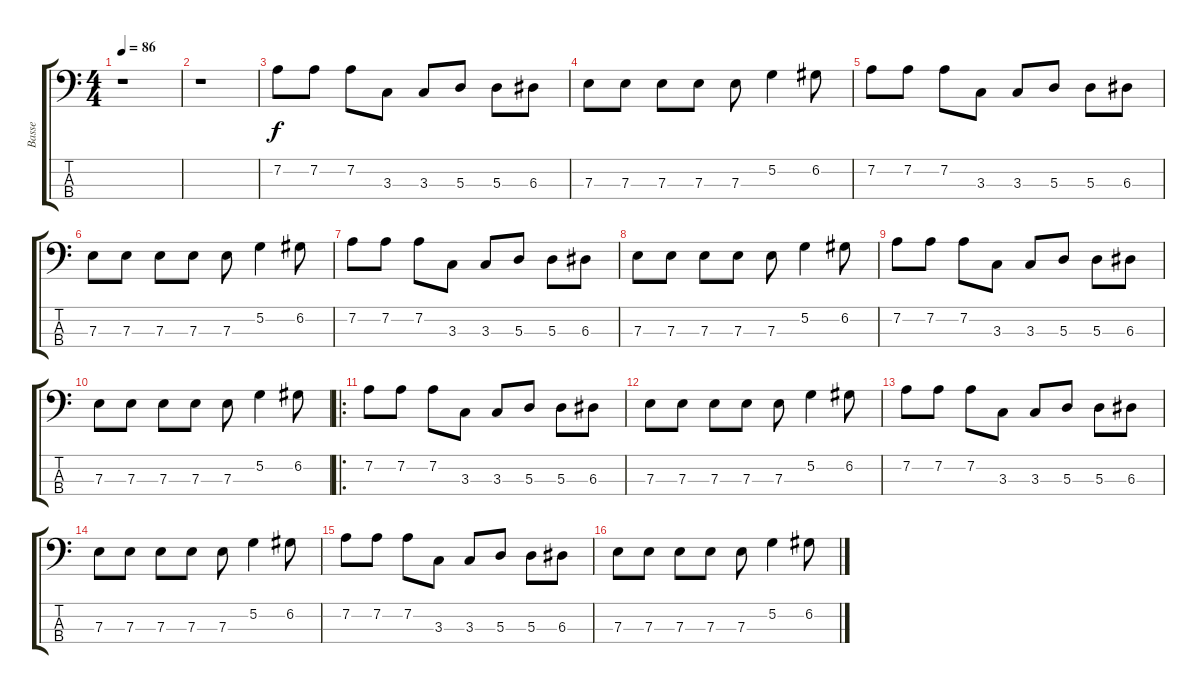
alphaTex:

\track ("Basse" "Basse") {instrument fretlessbass}
\staff {score tabs}
\tuning (G2 D2 A1 E1) {hide}
\ts (4 4)
\tempo 86
\clef f4
\ks c
r.1{dy f instrument fretlessbass} |
r.1 |
7.2.8 7.2.8 7.2.8 3.3.8 3.3.8 5.3.8 5.3.8 6.3.8 |
7.3.8 7.3.8 7.3.8 7.3.8 7.3.8 5.2.4 6.2.8 |
7.2.8 7.2.8 7.2.8 3.3.8 3.3.8 5.3.8 5.3.8 6.3.8 |
7.3.8 7.3.8 7.3.8 7.3.8 7.3.8 5.2.4 6.2.8 |
7.2.8 7.2.8 7.2.8 3.3.8 3.3.8 5.3.8 5.3.8 6.3.8 |
7.3.8 7.3.8 7.3.8 7.3.8 7.3.8 5.2.4 6.2.8 |
7.2.8 7.2.8 7.2.8 3.3.8 3.3.8 5.3.8 5.3.8 6.3.8 |
7.3.8 7.3.8 7.3.8 7.3.8 7.3.8 5.2.4 6.2.8 |
\ro
7.2.8 7.2.8 7.2.8 3.3.8 3.3.8 5.3.8 5.3.8 6.3.8 |
7.3.8 7.3.8 7.3.8 7.3.8 7.3.8 5.2.4 6.2.8 |
7.2.8 7.2.8 7.2.8 3.3.8 3.3.8 5.3.8 5.3.8 6.3.8 |
7.3.8 7.3.8 7.3.8 7.3.8 7.3.8 5.2.4 6.2.8 |
7.2.8 7.2.8 7.2.8 3.3.8 3.3.8 5.3.8 5.3.8 6.3.8 |
7.3.8 7.3.8 7.3.8 7.3.8 7.3.8 5.2.4 6.2.8
